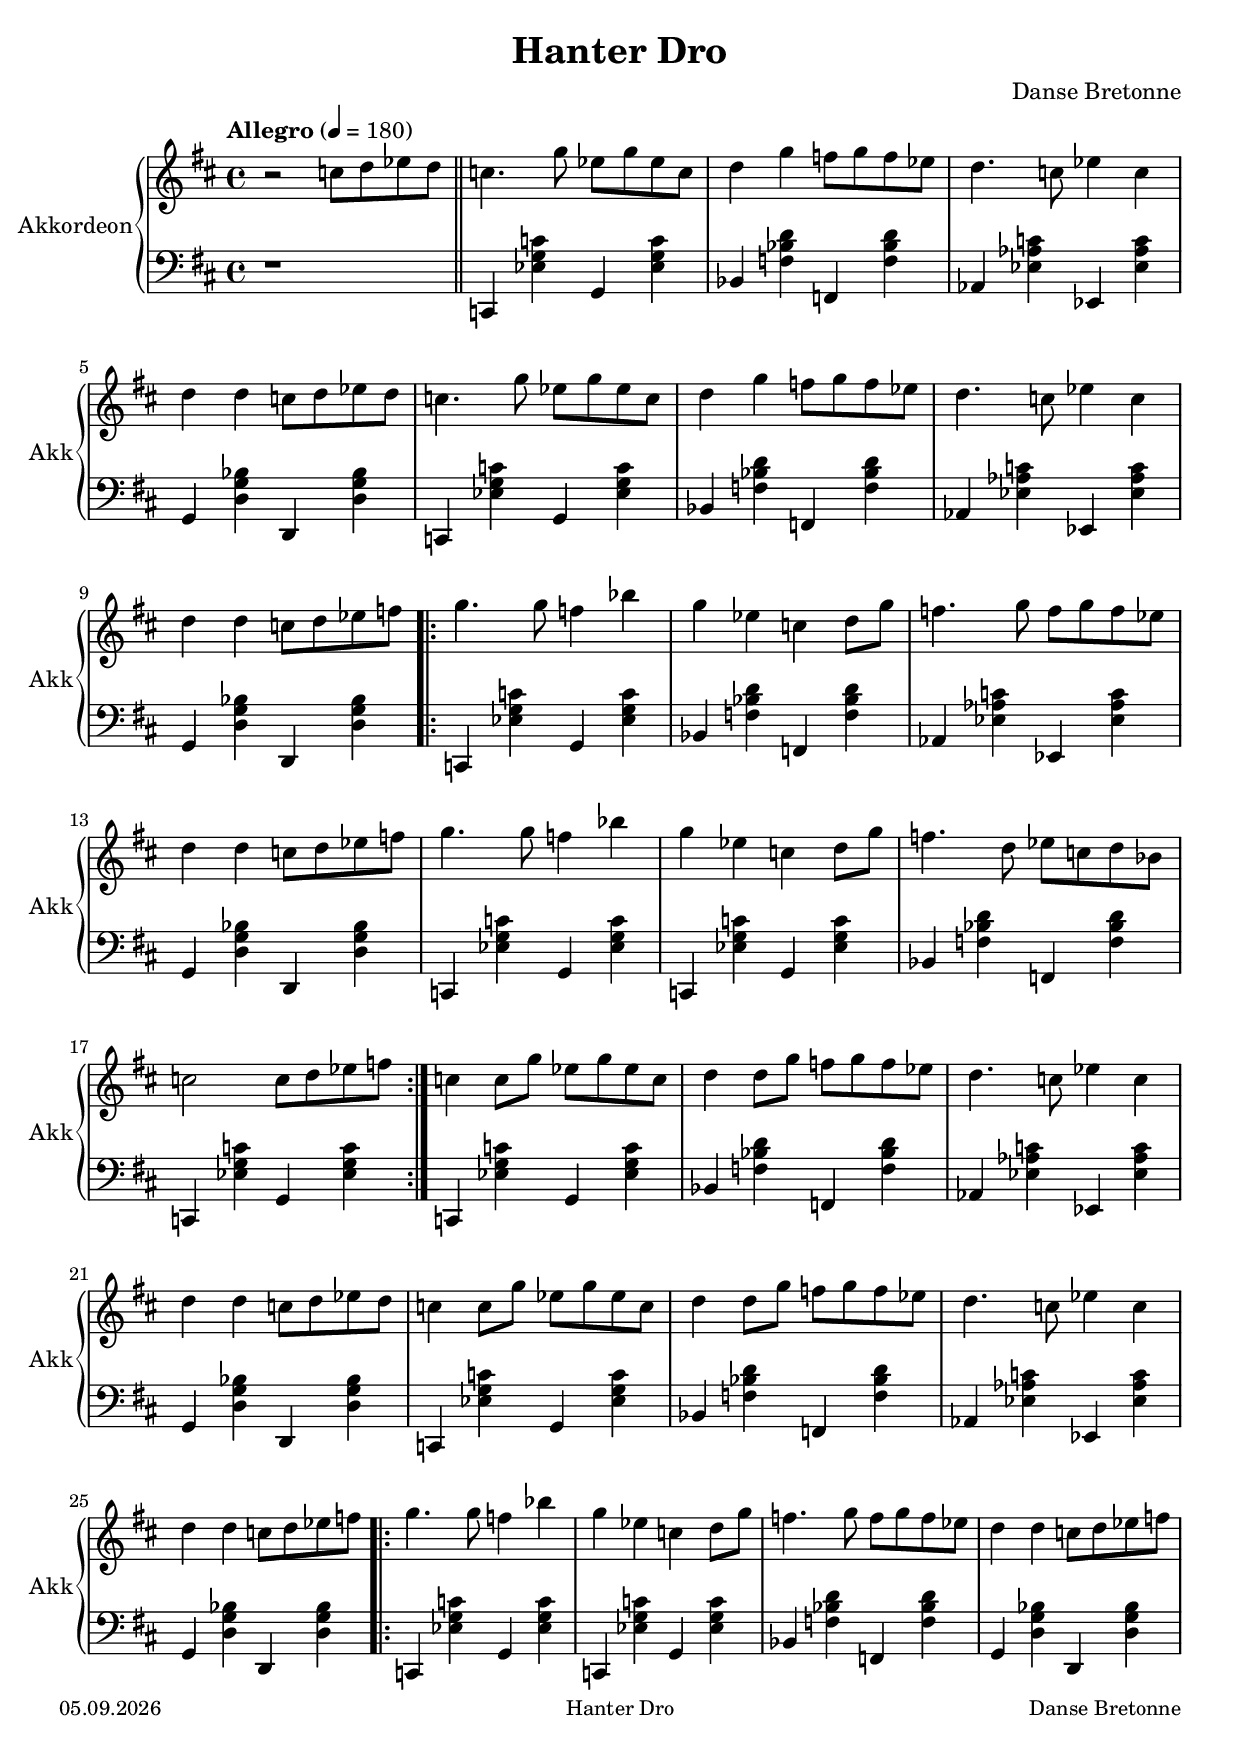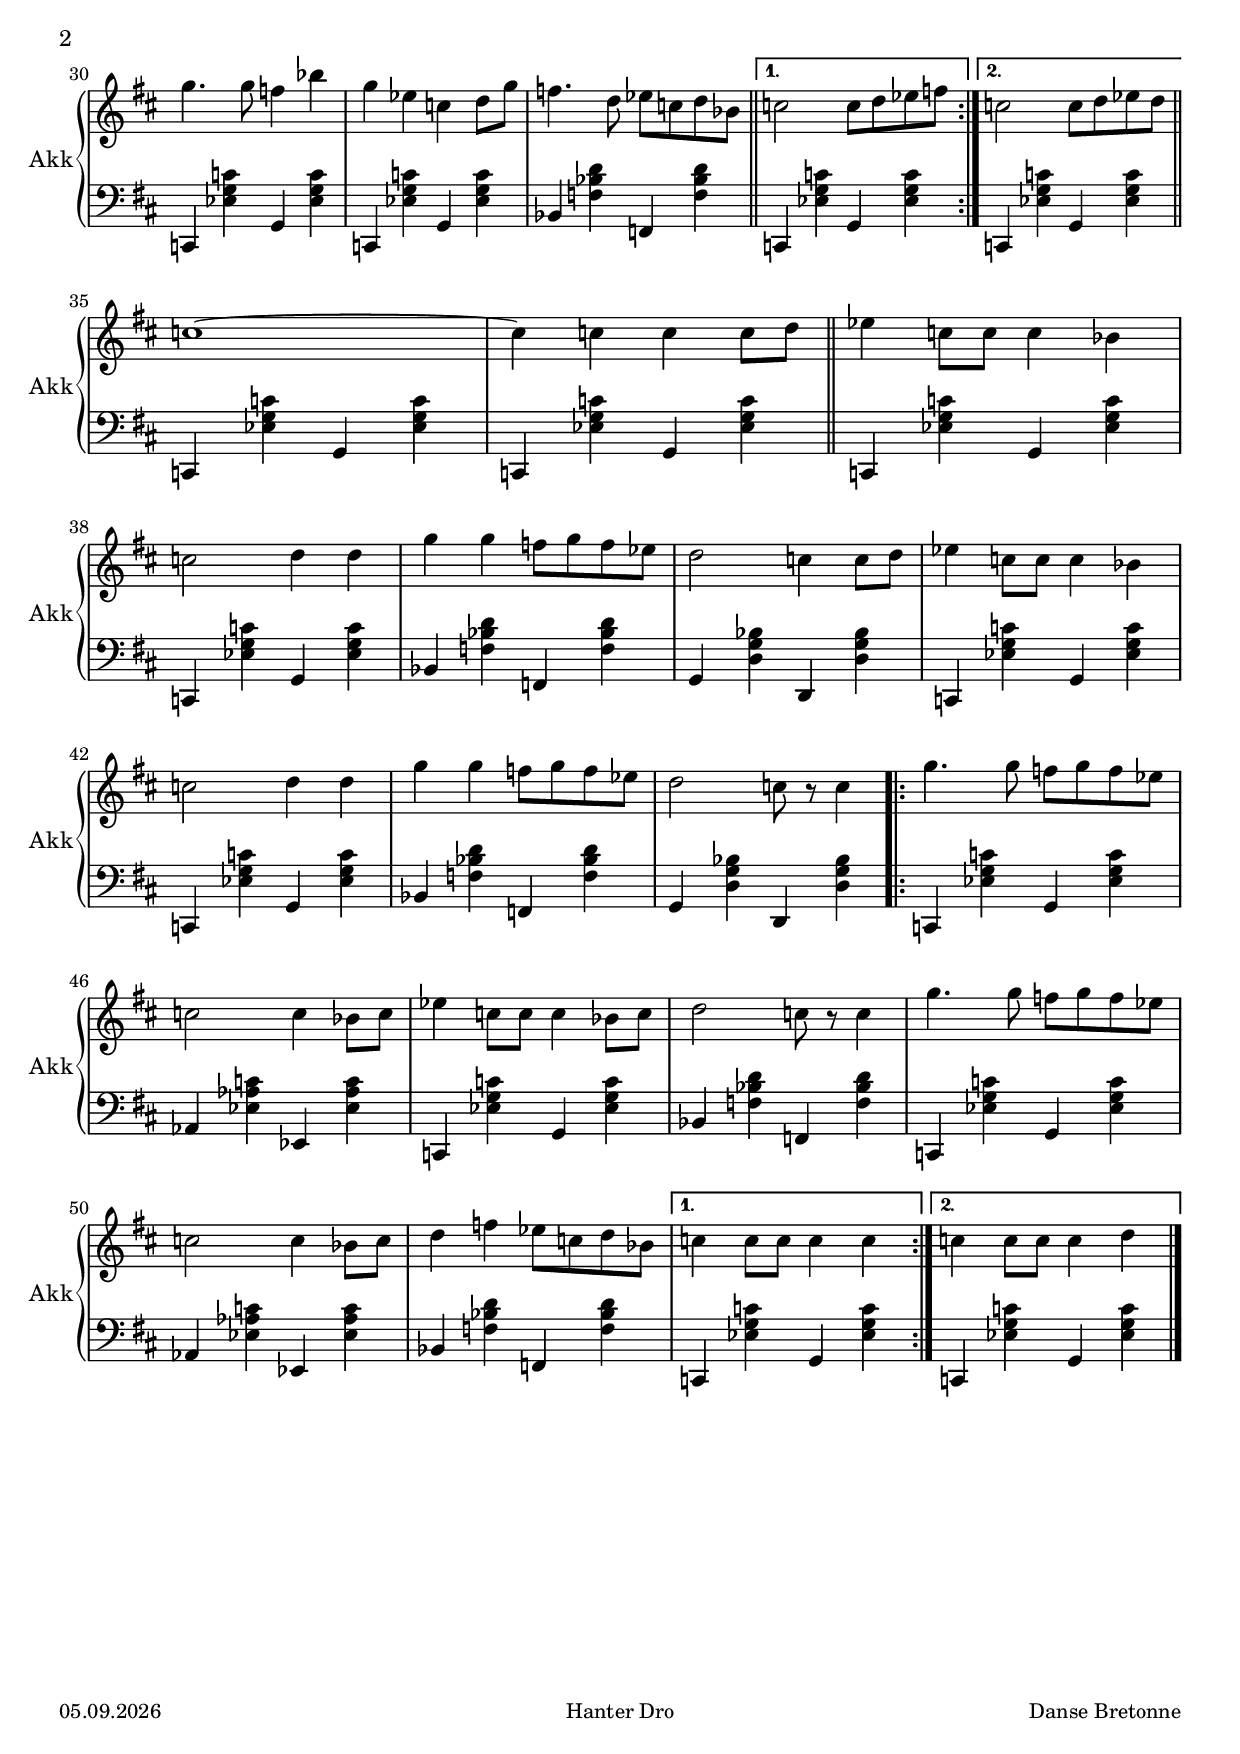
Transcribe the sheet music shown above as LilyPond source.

\version "2.18.2"

\include "../globals.ily"
\version "2.18.2"
\include "../globals.ily"

violin = {
  \globalSettings
  \relative c'' {
    r2  c8 d es d | \bar "||" 
    c4. g'8 es g es c |
    d4 g f8 g f es |
    d4.  c8 es4 c4 |     
    \break
    
    d4 d c8 d es d |
    c4. g'8 es g es c |
    d4 g f8 g f es |
    d4. c8 es4 c | 
    \break
    
    d4 d c8 d es f |
    \repeat volta 2 {
      g4. g8 f4 bes4 |
      g4 es c d8 g |
      f4. g8 f g f es |
      \break
      
      d4 d c8 d es f |
      g4. g8 f4 bes4 |
      g4 es c d8 g |
      f4. d8 es c d bes |
      \break
      
      c2 c8 d es f 
    }
    c4 c8 g' es g es c |
    d4 d8 g f g f es |
    d4. c8 es4 c |
    \break
    
    d4 d c8 d es d |
    c4 c8 g' es g es c |
    d4 d8 g f g f es |
    d4. c8 es4 c |
    \break
    
    d4 d c8 d es f |
    \repeat volta 2 {
      g4. g8 f4 bes |
      g4 es c d8 g |
      f4. g8 f g f es |
      d4 d c8 d es f |
      \break
      
      g4. g8 f4 bes |
      g es c d8 g |
      f4. d8 es c d bes | \bar "||"
    }
    \alternative {
      {
        c2 c8 d es f
      } {
        c2 c8 d es d
      }
    } \bar "||"
    \break
    
    c1~ |
    c4 c c c8 d | \bar "||"
    es4 c8 c c4 bes |
    \break
    
    c2 d4 d |
    g4 g f8 g f es |
    d2 c4 c8 d |
    es4 c8 c c4 bes |
    \break
    
    c2 d4 d |
    g4 g f8 g f es |
    d2 c8 r c4 |
    \repeat volta 2 {
      g'4. g8 f g f es |
      \break
      c2 c4 bes8 c |
      es4 c8 c c4 bes8 c |
      d2 c8 r c4 |
      g'4. g8 f g f es |
      \break
      
      c2 c4 bes8 c |
      d4 f es8 c d bes |      
    }
    \alternative {
      { 
        c4 c8 c c4 c |
      }{ 
        c4 c8 c c4 d |
      }
    }
    \bar "|."       
  }
}

\version "2.18.2"
\include "../globals.ily"

pianoTreble = {
  \globalSettings
  \relative c'' {
    r2  c8 d es d | \bar "||" 
    c4. g'8 es g es c |
    d4 g f8 g f es |
    d4.  c8 es4 c4 |     
    \break
    
    d4 d c8 d es d |
    c4. g'8 es g es c |
    d4 g f8 g f es |
    d4. c8 es4 c | 
    \break
    
    d4 d c8 d es f |
    \repeat volta 2 {
      g4. g8 f4 bes4 |
      g4 es c d8 g |
      f4. g8 f g f es |
      \break
      
      d4 d c8 d es f |
      g4. g8 f4 bes4 |
      g4 es c d8 g |
      f4. d8 es c d bes |
      \break
      
      c2 c8 d es f 
    }
    c4 c8 g' es g es c |
    d4 d8 g f g f es |
    d4. c8 es4 c |
    \break
    
    d4 d c8 d es d |
    c4 c8 g' es g es c |
    d4 d8 g f g f es |
    d4. c8 es4 c |
    \break
    
    d4 d c8 d es f |
    \repeat volta 2 {
      g4. g8 f4 bes |
      g4 es c d8 g |
      f4. g8 f g f es |
      d4 d c8 d es f |
      \break
      
      g4. g8 f4 bes |
      g es c d8 g |
      f4. d8 es c d bes | \bar "||"
    }
    \alternative {
      {
        c2 c8 d es f
      } {
        c2 c8 d es d
      }
    } \bar "||"
    \break
    
    c1~ |
    c4 c c c8 d | \bar "||"
    es4 c8 c c4 bes |
    \break
    
    c2 d4 d |
    g4 g f8 g f es |
    d2 c4 c8 d |
    es4 c8 c c4 bes |
    \break
    
    c2 d4 d |
    g4 g f8 g f es |
    d2 c8 r c4 |
    \repeat volta 2 {
      g'4. g8 f g f es |
      \break
      c2 c4 bes8 c |
      es4 c8 c c4 bes8 c |
      d2 c8 r c4 |
      g'4. g8 f g f es |
      \break
      
      c2 c4 bes8 c |
      d4 f es8 c d bes |      
    }
    \alternative {
      { 
        c4 c8 c c4 c |
      }{ 
        c4 c8 c c4 d |
      }
    }
    \bar "|."       
  }
}

pianoBass = {
  \globalSettings
  \clef bass
  \relative c {
    r1 |
    c,4 <es' g c> g, <es' g c> |
    bes <f' bes d> f, <f' bes d> |
    as, <es' as c> es, <es' as c> |
    g, <d' g bes> d, <d' g bes> |
    
    c,4 <es' g c> g, <es' g c> |
    bes <f' bes d> f, <f' bes d> |
    as, <es' as c> es, <es' as c> |
    g, <d' g bes> d, <d' g bes> |
    
    \repeat volta 2 {
      c,4 <es' g c> g, <es' g c> |
      bes <f' bes d> f, <f' bes d> |
      as, <es' as c> es, <es' as c> |
      g, <d' g bes> d, <d' g bes> |
      
      c,4 <es' g c> g, <es' g c> |
      c,4 <es' g c> g, <es' g c> |
      bes <f' bes d> f, <f' bes d> |
      c,4 <es' g c> g, <es' g c> |
    }
    
    c,4 <es' g c> g, <es' g c> |
    bes <f' bes d> f, <f' bes d> |
    as, <es' as c> es, <es' as c> |
    g, <d' g bes> d, <d' g bes> |
    
    c,4 <es' g c> g, <es' g c> |
    bes <f' bes d> f, <f' bes d> |
    as, <es' as c> es, <es' as c> |
    g, <d' g bes> d, <d' g bes> |
    
    \repeat volta 2 {
      c,4 <es' g c> g, <es' g c> |
      c,4 <es' g c> g, <es' g c> |
      bes <f' bes d> f, <f' bes d> |
      g, <d' g bes> d, <d' g bes> |
      
      c,4 <es' g c> g, <es' g c> |
      c,4 <es' g c> g, <es' g c> |
      bes <f' bes d> f, <f' bes d> |      
    }
    \alternative {
      { c,4 <es' g c> g, <es' g c> | }
      { c,4 <es' g c> g, <es' g c> | }
    }
    
    c,4 <es' g c> g, <es' g c> |
    c,4 <es' g c> g, <es' g c> | \bar "||"
    c,4 <es' g c> g, <es' g c> |
    c,4 <es' g c> g, <es' g c> |
    
    bes <f' bes d> f, <f' bes d> |
    g, <d' g bes> d, <d' g bes> |
    c,4 <es' g c> g, <es' g c> |
    c,4 <es' g c> g, <es' g c> |
    bes <f' bes d> f, <f' bes d> |
    g, <d' g bes> d, <d' g bes> |
    \repeat volta 2 {
      c,4 <es' g c> g, <es' g c> |      
      as, <es' as c> es, <es' as c> |
      c,4 <es' g c> g, <es' g c> |
      bes <f' bes d> f, <f' bes d> |
      
      c,4 <es' g c> g, <es' g c> |      
      as, <es' as c> es, <es' as c> |
      bes <f' bes d> f, <f' bes d> |
    }
    \alternative {
      { c,4 <es' g c> g, <es' g c> | }
      { c,4 <es' g c> g, <es' g c> | }
    }        
  }
}


\score {
  <<    
    %\new Staff \with { instrumentName = "Violine" shortInstrumentName = "Vln" } { \violin }
    
    \new PianoStaff \with { instrumentName = "Akkordeon" shortInstrumentName = "Akk" } { <<
      \new Staff  { \pianoTreble }
      \new Staff  { \pianoBass }
    >> }
    
    %\new ChordNames { \germanChords \guitarChords }    
  >>
  \layout {
    indent = 1.5\cm
    short-indent = 0.5\cm
  }
}
